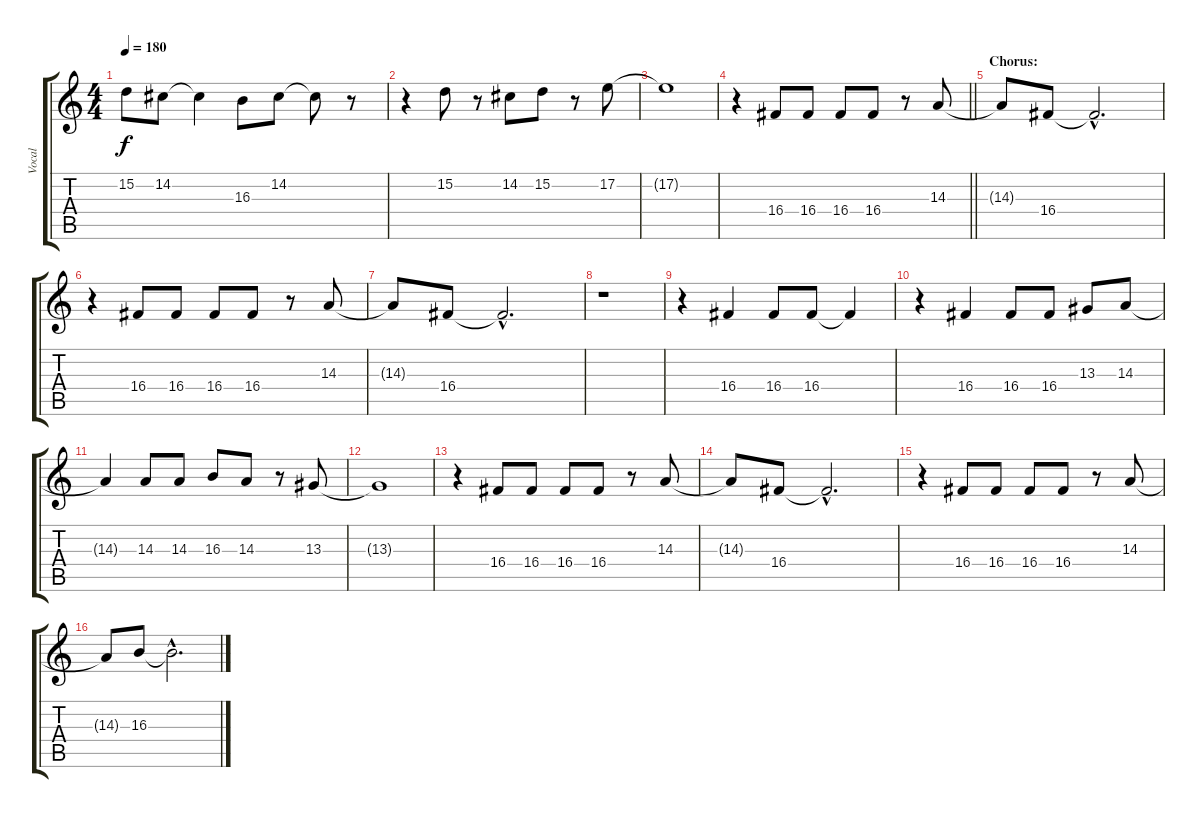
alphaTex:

\track ("Vocal" "Vocal") {instrument oboe}
\staff {score tabs}
\tuning (E4 B3 G3 D3 A2 E2) {hide}
\ts (4 4)
\tempo 180
\clef g2
\ks c
15.2{t}.8{dy f} 14.2.8 14.2{t}.4 16.3.8 14.2.8 14.2{t}.8 r.8 |
r.4 15.2.8 r.8 14.2.8 15.2.8 r.8 17.2.8 |
17.2{t}.1 |
\barLineRight lightlight
r.4 16.4.8 16.4.8 16.4.8 16.4.8 r.8 14.3.8 |
\section ("" "Chorus:")
14.3{t}.8 16.4.8 16.4{hac t}.2{d} |
r.4 16.4.8 16.4.8 16.4.8 16.4.8 r.8 14.3.8 |
14.3{t}.8 16.4.8 16.4{hac t}.2{d} |
r.1 |
r.4 16.4.4 16.4.8 16.4.8 16.4{t}.4 |
r.4 16.4.4 16.4.8 16.4.8 13.3.8 14.3.8 |
14.3{t}.4 14.3.8 14.3.8 16.3.8 14.3.8 r.8 13.3.8 |
13.3{t}.1 |
r.4 16.4.8 16.4.8 16.4.8 16.4.8 r.8 14.3.8 |
14.3{t}.8 16.4.8 16.4{hac t}.2{d} |
r.4 16.4.8 16.4.8 16.4.8 16.4.8 r.8 14.3.8 |
14.3{t}.8 16.3.8 16.3{hac t}.2{d}
